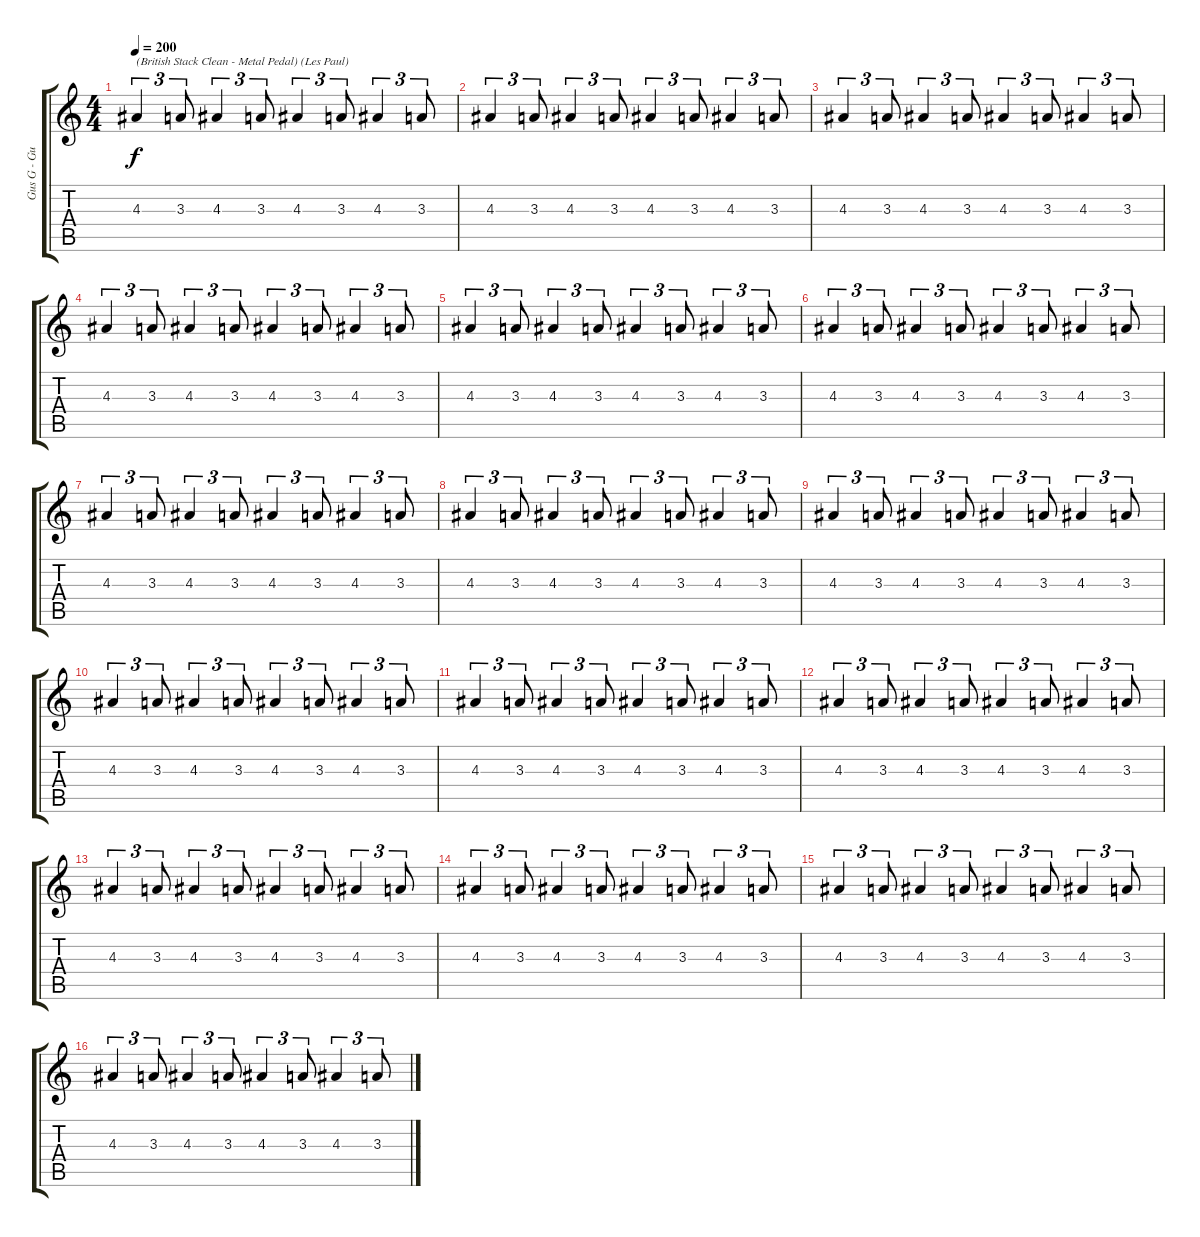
\track ("Gus G - Guitars" "Gus G - Gu") {instrument distortionguitar}
\staff {score tabs}
\tuning (Eb4 Bb3 Gb3 Db3 Ab2 Eb2) {hide}
\ts (4 4)
\tempo 200
\clef g2
\ks c
4.3.4{tu (3 2) txt "(British Stack Clean - Metal Pedal) (Les Paul)" dy f instrument distortionguitar} 3.3.8{tu (3 2)} 4.3.4{tu (3 2)} 3.3.8{tu (3 2)} 4.3.4{tu (3 2)} 3.3.8{tu (3 2)} 4.3.4{tu (3 2)} 3.3.8{tu (3 2)} |
4.3.4{tu (3 2)} 3.3.8{tu (3 2)} 4.3.4{tu (3 2)} 3.3.8{tu (3 2)} 4.3.4{tu (3 2)} 3.3.8{tu (3 2)} 4.3.4{tu (3 2)} 3.3.8{tu (3 2)} |
4.3.4{tu (3 2)} 3.3.8{tu (3 2)} 4.3.4{tu (3 2)} 3.3.8{tu (3 2)} 4.3.4{tu (3 2)} 3.3.8{tu (3 2)} 4.3.4{tu (3 2)} 3.3.8{tu (3 2)} |
4.3.4{tu (3 2)} 3.3.8{tu (3 2)} 4.3.4{tu (3 2)} 3.3.8{tu (3 2)} 4.3.4{tu (3 2)} 3.3.8{tu (3 2)} 4.3.4{tu (3 2)} 3.3.8{tu (3 2)} |
4.3.4{tu (3 2)} 3.3.8{tu (3 2)} 4.3.4{tu (3 2)} 3.3.8{tu (3 2)} 4.3.4{tu (3 2)} 3.3.8{tu (3 2)} 4.3.4{tu (3 2)} 3.3.8{tu (3 2)} |
4.3.4{tu (3 2)} 3.3.8{tu (3 2)} 4.3.4{tu (3 2)} 3.3.8{tu (3 2)} 4.3.4{tu (3 2)} 3.3.8{tu (3 2)} 4.3.4{tu (3 2)} 3.3.8{tu (3 2)} |
4.3.4{tu (3 2)} 3.3.8{tu (3 2)} 4.3.4{tu (3 2)} 3.3.8{tu (3 2)} 4.3.4{tu (3 2)} 3.3.8{tu (3 2)} 4.3.4{tu (3 2)} 3.3.8{tu (3 2)} |
4.3.4{tu (3 2)} 3.3.8{tu (3 2)} 4.3.4{tu (3 2)} 3.3.8{tu (3 2)} 4.3.4{tu (3 2)} 3.3.8{tu (3 2)} 4.3.4{tu (3 2)} 3.3.8{tu (3 2)} |
4.3.4{tu (3 2)} 3.3.8{tu (3 2)} 4.3.4{tu (3 2)} 3.3.8{tu (3 2)} 4.3.4{tu (3 2)} 3.3.8{tu (3 2)} 4.3.4{tu (3 2)} 3.3.8{tu (3 2)} |
4.3.4{tu (3 2)} 3.3.8{tu (3 2)} 4.3.4{tu (3 2)} 3.3.8{tu (3 2)} 4.3.4{tu (3 2)} 3.3.8{tu (3 2)} 4.3.4{tu (3 2)} 3.3.8{tu (3 2)} |
4.3.4{tu (3 2)} 3.3.8{tu (3 2)} 4.3.4{tu (3 2)} 3.3.8{tu (3 2)} 4.3.4{tu (3 2)} 3.3.8{tu (3 2)} 4.3.4{tu (3 2)} 3.3.8{tu (3 2)} |
4.3.4{tu (3 2)} 3.3.8{tu (3 2)} 4.3.4{tu (3 2)} 3.3.8{tu (3 2)} 4.3.4{tu (3 2)} 3.3.8{tu (3 2)} 4.3.4{tu (3 2)} 3.3.8{tu (3 2)} |
4.3.4{tu (3 2)} 3.3.8{tu (3 2)} 4.3.4{tu (3 2)} 3.3.8{tu (3 2)} 4.3.4{tu (3 2)} 3.3.8{tu (3 2)} 4.3.4{tu (3 2)} 3.3.8{tu (3 2)} |
4.3.4{tu (3 2)} 3.3.8{tu (3 2)} 4.3.4{tu (3 2)} 3.3.8{tu (3 2)} 4.3.4{tu (3 2)} 3.3.8{tu (3 2)} 4.3.4{tu (3 2)} 3.3.8{tu (3 2)} |
4.3.4{tu (3 2)} 3.3.8{tu (3 2)} 4.3.4{tu (3 2)} 3.3.8{tu (3 2)} 4.3.4{tu (3 2)} 3.3.8{tu (3 2)} 4.3.4{tu (3 2)} 3.3.8{tu (3 2)} |
4.3.4{tu (3 2)} 3.3.8{tu (3 2)} 4.3.4{tu (3 2)} 3.3.8{tu (3 2)} 4.3.4{tu (3 2)} 3.3.8{tu (3 2)} 4.3.4{tu (3 2)} 3.3.8{tu (3 2)}
